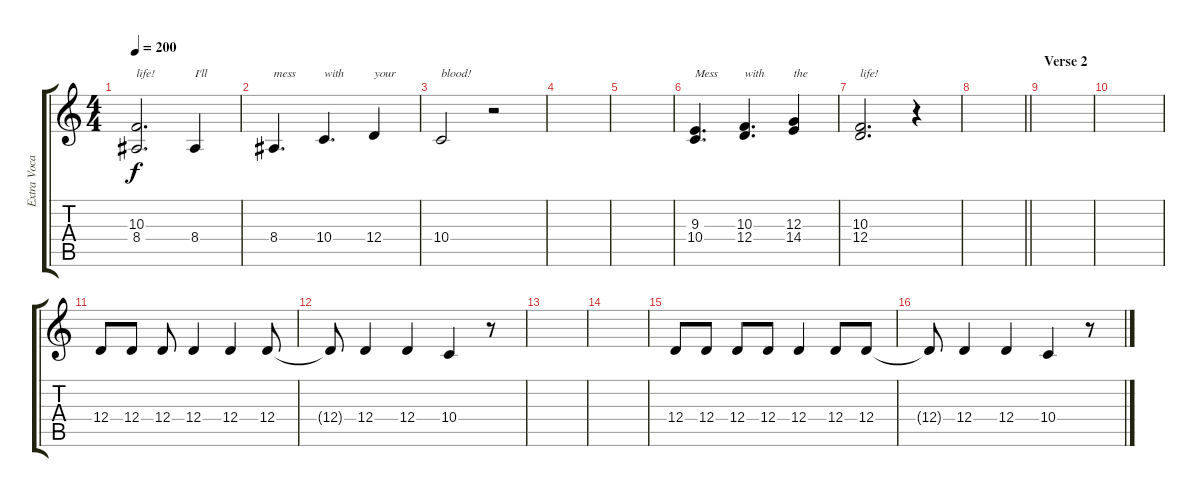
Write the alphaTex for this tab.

\track ("Extra Vocals" "Extra Voca") {instrument lead2sawtooth}
\staff {score tabs}
\tuning (E4 B3 G3 D3 A2 E2) {hide}
\ts (4 4)
\tempo 200
\clef g2
\ks c
(10.3 8.4).2{d txt "life!" dy f} 8.4.4{txt "I'll"} |
8.4.4{d txt "mess"} 10.4.4{d txt "with"} 12.4.4{txt "your"} |
10.4.2{txt "blood!"} r.2 |
|
|
(9.3 10.4).4{d txt "Mess" volume 13} (10.3 12.4).4{d txt "with"} (12.3 14.4).4{txt "the"} |
(10.3 12.4).2{d txt "life!"} r.4 |
\barLineRight lightlight
|
\section ("" "Verse 2")
|
|
12.4.8 12.4.8 12.4.8 12.4.4 12.4.4 12.4.8 |
12.4{t}.8 12.4.4 12.4.4 10.4.4 r.8 |
|
|
12.4.8 12.4.8 12.4.8 12.4.8 12.4.4 12.4.8 12.4.8 |
12.4{t}.8 12.4.4 12.4.4 10.4.4 r.8
